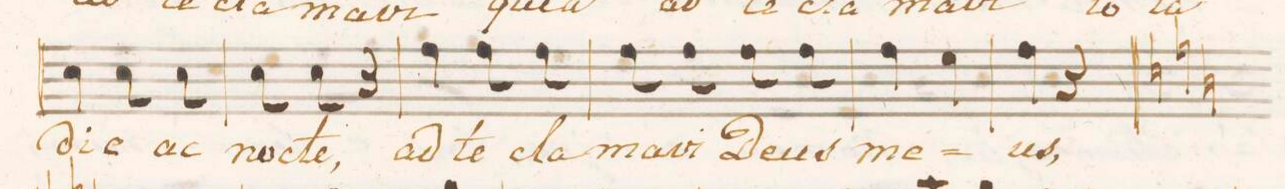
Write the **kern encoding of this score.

**kern	**text
*I"Tenore.	*
*clefC4	*
*k[b-e-a-]	*
*M2/4	*
4B-\	di-
8B-\	-e
8B-\	ac
=33	=33
8B-\	noc-
8B-\	-te,
4r	.
=34	=34
4e-\	ad
8e-\	te
8e-\	cla-
=35	=35
8e-\	-ma-
8e-\	-vi
8e-\	De-
8e-\	-us
=36	=36
4e-\	me-
4d\	.
=37	=37
4e-\	-us,
4r	.
=38||	=38||
*-	*-
